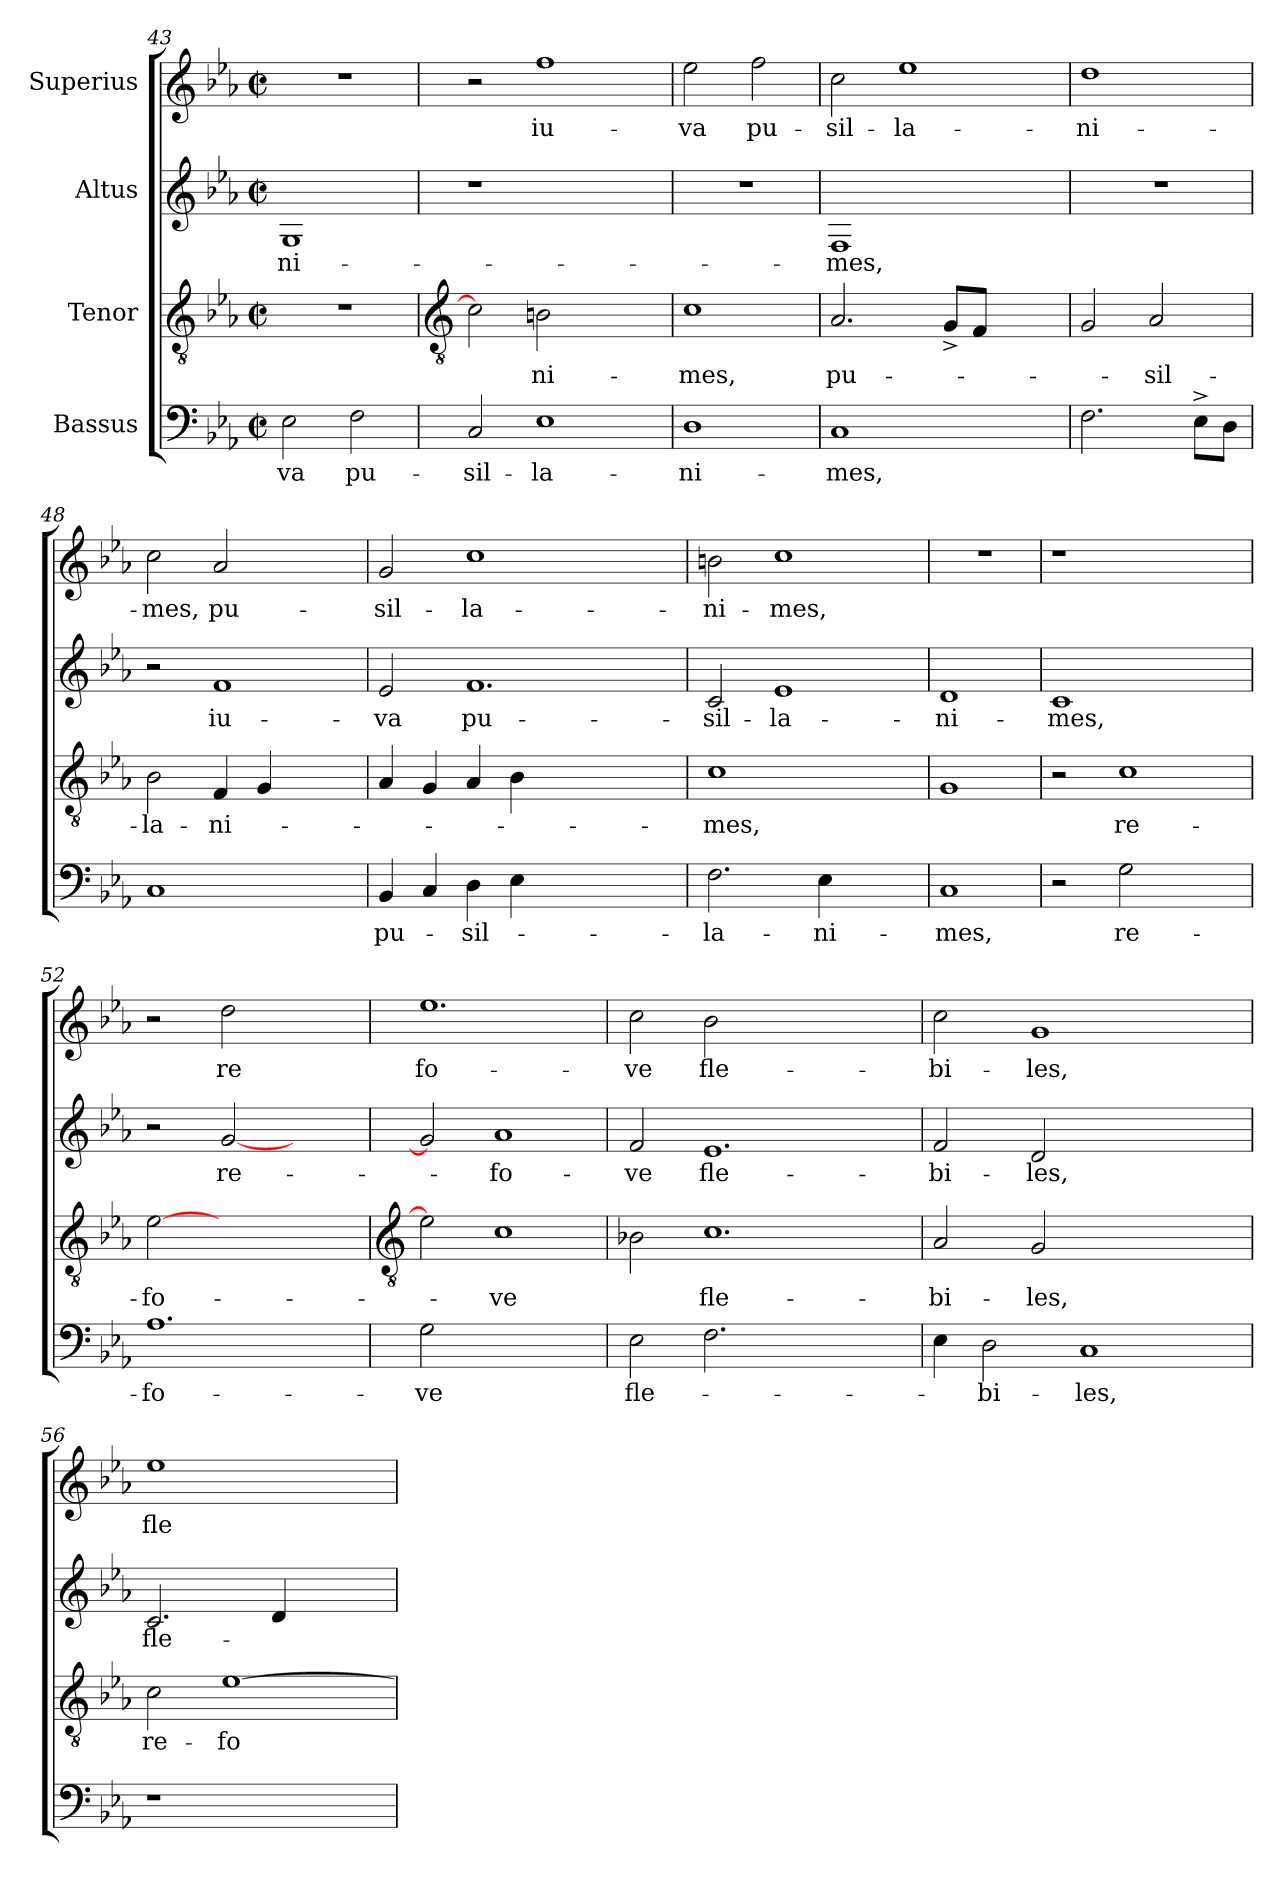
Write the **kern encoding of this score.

**kern	**text	**kern	**text	**kern	**text	**kern	**text
*part4	*part4	*part3	*part3	*part2	*part2	*part1	*part1
*staff4	*staff4	*staff3	*staff3	*staff2	*staff2	*staff1	*staff1
*I"Bassus	*	*I"Tenor	*	*I"Altus	*	*I"Superius	*
*clefF4	*	*clefGv2	*	*clefG2	*	*clefG2	*
*k[b-e-a-]	*	*k[b-e-a-]	*	*k[b-e-a-]	*	*k[b-e-a-]	*
*E-:	*	*E-:	*	*E-:	*	*E-:	*
*M2/2	*	*M2/2	*	*M2/2	*	*M2/2	*
*met(c|)	*	*met(c|)	*	*met(c|)	*	*met(c|)	*
=43	=43	=43	=43	=43	=43	=43	=43
!	!LO:LY:b	!	!	!	!LO:LY:b	!	!
2E-\	-va	1r	.	1G	-ni-	1r	.
!	!LO:LY:b	!	!	!	!	!	!
2F\	pu-	.	.	.	.	.	.
!!LO:LB:g=z
=44	=44	=44	=44	=44	=44	=44	=44
*	*	*clefGv2	*	*	*	*	*
!	!LO:LY:b	!	!	!	!	!	!
2C/	-sil-	2c\]	.	1r	.	2r	.
!	!LO:LY:b	!	!LO:LY:b	!	!	!	!LO:LY:b
1E-	-la-	2Bn\	-ni-	.	.	1ff	iu-
.	.	2ryy	.	2ryy	.	.	.
!!LO:LB:g=z
=45	=45	=45	=45	=45	=45	=45	=45
!	!LO:LY:b	!	!LO:LY:b	!	!	!	!LO:LY:b
1D	-ni-	1c	-mes,	1r	.	2ee-\	-va
!	!	!	!	!	!	!	!LO:LY:b
.	.	.	.	.	.	2ff\	pu-
!!LO:LB:g=z
=46	=46	=46	=46	=46	=46	=46	=46
!	!LO:LY:b	!	!LO:LY:b	!	!LO:LY:b	!	!LO:LY:b
1C	-mes,	2.A-/	pu-	1F	-mes,	2cc\	-sil-
!	!	!	!	!	!	!	!LO:LY:b
.	.	.	.	.	.	1ee-	-la-
.	.	8G^/L	.	.	.	.	.
.	.	8F/J	.	.	.	.	.
2ryy	.	2ryy	.	2ryy	.	.	.
=47	=47	=47	=47	=47	=47	=47	=47
!	!	!	!	!	!	!	!LO:LY:b
2.F\	.	2G/	.	1r	.	1dd	-ni-
!	!	!	!LO:LY:b	!	!	!	!
.	.	2A-/	-sil-	.	.	.	.
8E-^\L	.	.	.	.	.	.	.
8D\J	.	.	.	.	.	.	.
=48	=48	=48	=48	=48	=48	=48	=48
!	!	!	!LO:LY:b	!	!	!	!LO:LY:b
1C	.	2B-\	-la-	2r	.	2cc\	-mes,
!	!	!	!LO:LY:b	!	!LO:LY:b	!	!LO:LY:b
.	.	4F/	-ni-	1f	iu-	2a-/	pu-
.	.	4G/	.	.	.	.	.
2ryy	.	2ryy	.	.	.	2ryy	.
=49	=49	=49	=49	=49	=49	=49	=49
!	!LO:LY:b	!	!	!	!LO:LY:b	!	!LO:LY:b
4BB-/	pu-	4A-/	.	2e-/	-va	2g/	-sil-
4C/	.	4G/	.	.	.	.	.
!	!LO:LY:b	!	!	!	!LO:LY:b	!	!LO:LY:b
4D\	-sil-	4A-/	.	1.f	pu-	1cc	-la-
4E-\	.	4B-\	.	.	.	.	.
1ryy	.	1ryy	.	.	.	.	.
.	.	.	.	.	.	2ryy	.
=50	=50	=50	=50	=50	=50	=50	=50
!	!LO:LY:b	!	!LO:LY:b	!	!LO:LY:b	!	!LO:LY:b
2.F\	-la-	1c	-mes,	2c/	-sil-	2bn\	-ni-
!	!	!	!	!	!LO:LY:b	!	!LO:LY:b
.	.	.	.	1e-	-la-	1cc	-mes,
!	!LO:LY:b	!	!	!	!	!	!
4E-\	-ni-	.	.	.	.	.	.
2ryy	.	2ryy	.	.	.	.	.
=51	=51	=51	=51	=51	=51	=51	=51
!	!LO:LY:b	!	!	!	!LO:LY:b	!	!
1C	-mes,	1G	.	1d	-ni-	1r	.
!!LO:LB:g=z
=52	=52	=52	=52	=52	=52	=52	=52
!	!	!	!	!	!LO:LY:b	!	!
2r	.	2r	.	1c	-mes,	1r	.
!	!LO:LY:b	!	!LO:LY:b	!	!	!	!
2G\	re-	1c	re-	.	.	.	.
2ryy	.	.	.	2ryy	.	2ryy	.
=52A	=52A	=52A	=52A	=52A	=52A	=52A	=52A
!	!LO:LY:b	!	!LO:LY:b	!	!	!	!
1.A-	-fo-	[2e-\	-fo-	2r	.	2r	.
!	!	!	!	!	!LO:LY:b	!	!LO:LY:b
.	.	1ryy	.	[2g/	re-	2dd\	re
.	.	.	.	2ryy	.	2ryy	.
!!LO:LB:g=z
=53A	=53A	=53A	=53A	=53A	=53A	=53A	=53A
*	*	*clefGv2	*	*	*	*	*
!	!LO:LY:b	!	!	!	!	!	!LO:LY:b
2G\	-ve	2e-\]	.	2g/]	.	1.ee-	fo-
!	!	!	!LO:LY:b	!	!LO:LY:b	!	!
1ryy	.	1c	-ve	1a-	-fo-	.	.
!!LO:LB:g=z
=54A	=54A	=54A	=54A	=54A	=54A	=54A	=54A
!	!LO:LY:b	!	!	!	!LO:LY:b	!	!LO:LY:b
2E-\	fle-	2B-X\	.	2f/	-ve	2cc\	-ve
!	!	!	!LO:LY:b	!	!LO:LY:b	!	!LO:LY:b
2.F\	.	1.c	fle-	1.e-	fle-	2b-\	fle-
.	.	.	.	.	.	1ryy	.
2.ryy	.	.	.	.	.	.	.
=55A	=55A	=55A	=55A	=55A	=55A	=55A	=55A
!	!	!	!LO:LY:b	!	!LO:LY:b	!	!LO:LY:b
4E-\	.	2A-/	-bi-	2f/	-bi-	2cc\	-bi-
!	!LO:LY:b	!	!	!	!	!	!
2D\	-bi-	.	.	.	.	.	.
!	!	!	!LO:LY:b	!	!LO:LY:b	!	!LO:LY:b
.	.	2G/	-les,	2d/	-les,	1g	-les,
!	!LO:LY:b	!	!	!	!	!	!
1C	-les,	.	.	.	.	.	.
.	.	2.ryy	.	2.ryy	.	.	.
.	.	.	.	.	.	4ryy	.
!!LO:LB:g=z
=56	=56	=56	=56	=56	=56	=56	=56
!	!	!	!LO:LY:b	!	!LO:LY:b	!	!LO:LY:b
1r	.	2c\	re-	2.c/	fle-	1ee-	fle-
!	!	!	!LO:LY:b	!	!	!	!
.	.	[1e-	-fo-	.	.	.	.
.	.	.	.	4d/	.	.	.
2ryy	.	.	.	2ryy	.	2ryy	.
=	=	=	=	=	=	=	=
*-	*-	*-	*-	*-	*-	*-	*-
